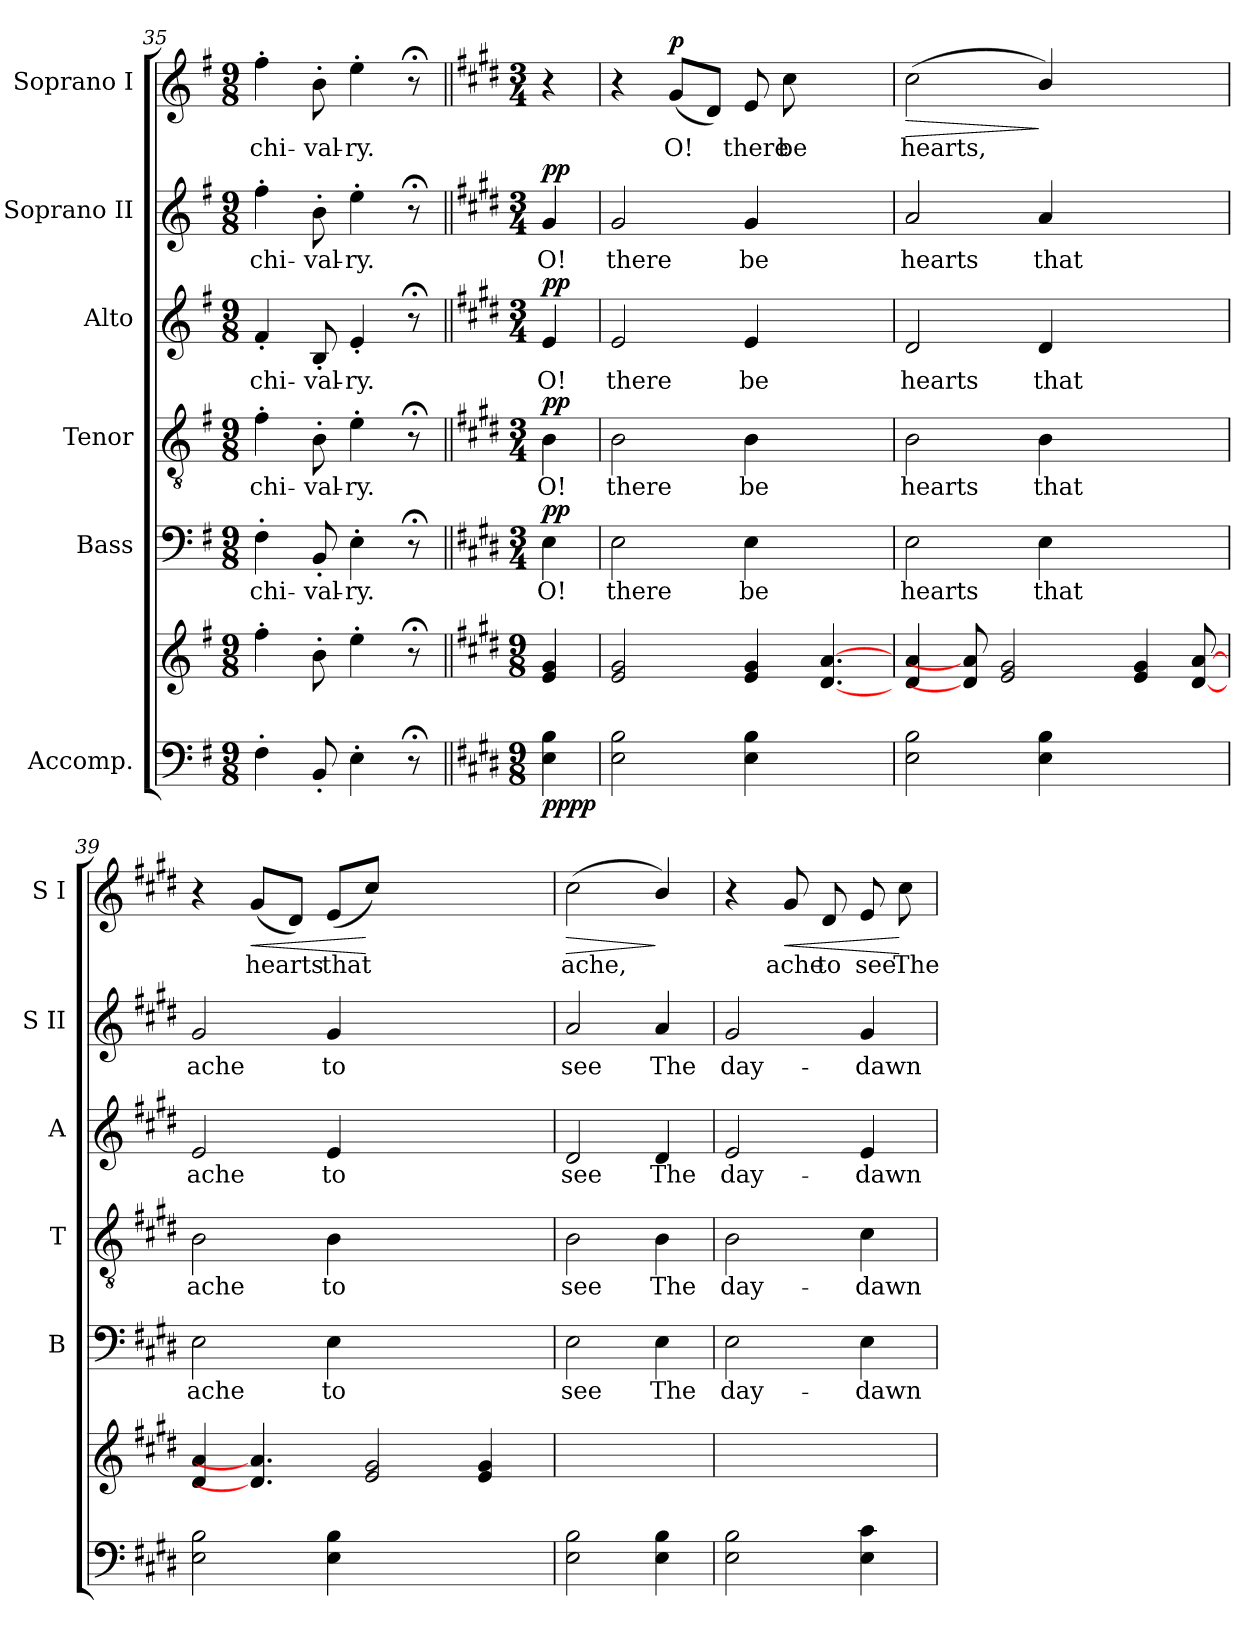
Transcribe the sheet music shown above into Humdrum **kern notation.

**kern	**kern	**dynam	**kern	**text	**dynam	**kern	**text	**dynam	**kern	**text	**dynam	**kern	**text	**dynam	**kern	**text	**dynam
*part6	*part6	*part6	*part5	*part5	*part5	*part4	*part4	*part4	*part3	*part3	*part3	*part2	*part2	*part2	*part1	*part1	*part1
*staff7	*staff6	*staff6/7	*staff5	*staff5	*staff5	*staff4	*staff4	*staff4	*staff3	*staff3	*staff3	*staff2	*staff2	*staff2	*staff1	*staff1	*staff1
*I"Accomp.	*	*	*I"Bass	*	*	*I"Tenor	*	*	*I"Alto	*	*	*I"Soprano II	*	*	*I"Soprano I	*	*
*	*	*	*I'B	*	*	*I'T	*	*	*I'A	*	*	*I'S II	*	*	*I'S I	*	*
!!LO:LB:g=z
*clefF4	*clefG2	*	*clefF4	*	*	*clefGv2	*	*	*clefG2	*	*	*clefG2	*	*	*clefG2	*	*
*k[f#]	*k[f#]	*	*k[f#]	*	*	*k[f#]	*	*	*k[f#]	*	*	*k[f#]	*	*	*k[f#]	*	*
*G:	*G:	*	*G:	*	*	*G:	*	*	*G:	*	*	*G:	*	*	*G:	*	*
*M9/8	*M9/8	*	*M9/8	*	*	*M9/8	*	*	*M9/8	*	*	*M9/8	*	*	*M9/8	*	*
=35	=35	=35	=35	=35	=35	=35	=35	=35	=35	=35	=35	=35	=35	=35	=35	=35	=35
!	!	!	!	!LO:LY:b	!	!	!LO:LY:b	!	!	!LO:LY:b	!	!	!LO:LY:b	!	!	!LO:LY:b	!
4F#'	4ff#'	.	4F#'	chi-	.	4f#'	chi-	.	4f#'	chi-	.	4ff#'	chi-	.	4ff#'	chi-	.
!	!	!	!	!LO:LY:b	!	!	!LO:LY:b	!	!	!LO:LY:b	!	!	!LO:LY:b	!	!	!LO:LY:b	!
8BB'	8b'	.	8BB'	-val-	.	8B'	-val-	.	8B'	-val-	.	8b'	-val-	.	8b'	-val-	.
!	!	!	!	!LO:LY:b	!	!	!LO:LY:b	!	!	!LO:LY:b	!	!	!LO:LY:b	!	!	!LO:LY:b	!
4E'	4ee'	.	4E'	-ry.	.	4e'	-ry.	.	4e'	-ry.	.	4ee'	-ry.	.	4ee'	-ry.	.
8r;<	8r;<	.	8r;<	.	.	8r;<	.	.	8r;<	.	.	8r;<	.	.	8r;<	.	.
=36||	=36||	=36||	=36||	=36||	=36||	=36||	=36||	=36||	=36||	=36||	=36||	=36||	=36||	=36||	=36||	=36||	=36||
*k[f#c#g#d#]	*k[f#c#g#d#]	*	*k[f#c#g#d#]	*	*	*k[f#c#g#d#]	*	*	*k[f#c#g#d#]	*	*	*k[f#c#g#d#]	*	*	*k[f#c#g#d#]	*	*
*E:	*E:	*	*E:	*	*	*E:	*	*	*E:	*	*	*E:	*	*	*E:	*	*
*M9/8	*M9/8	*	*M3/4	*	*	*M3/4	*	*	*M3/4	*	*	*M3/4	*	*	*M3/4	*	*
!	!	!LO:DY:b=2	!	!LO:LY:b	!	!	!LO:LY:b	!	!	!LO:LY:b	!	!	!LO:LY:b	!	!	!	!
!	!	!LO:DY:n=1:b	!	!	!LO:DY:b	!	!	!LO:DY:b	!	!	!LO:DY:b	!	!	!LO:DY:b	!	!	!
4E 4B	4e 4g#	pp pp	4E	O!	pp	4B	O!	pp	4e	O!	pp	4g#	O!	pp	4r	.	.
=37	=37	=37	=37	=37	=37	=37	=37	=37	=37	=37	=37	=37	=37	=37	=37	=37	=37
!	!	!	!	!LO:LY:b	!	!	!LO:LY:b	!	!	!LO:LY:b	!	!	!LO:LY:b	!	!	!	!
2E 2B	2e 2g#	.	2E	there	.	2B	there	.	2e	there	.	2g#	there	.	4r	.	.
!	!	!	!	!	!	!	!	!	!	!	!	!	!	!	!	!LO:LY:b	!LO:DY:b
.	.	.	.	.	.	.	.	.	.	.	.	.	.	.	(8g#L	O!	p
.	.	.	.	.	.	.	.	.	.	.	.	.	.	.	8d#J)	.	.
!	!	!	!	!LO:LY:b	!	!	!LO:LY:b	!	!	!LO:LY:b	!	!	!LO:LY:b	!	!	!LO:LY:b	!
4E 4B	4e 4g#	.	4E	be	.	4B	be	.	4e	be	.	4g#	be	.	8e	there	.
!	!	!	!	!	!	!	!	!	!	!	!	!	!	!	!	!LO:LY:b	!
.	.	.	.	.	.	.	.	.	.	.	.	.	.	.	8cc#	be	.
4.ryy	[4.d# [4.a	.	4.ryy	.	.	4.ryy	.	.	4.ryy	.	.	4.ryy	.	.	4.ryy	.	.
=38	=38	=38	=38	=38	=38	=38	=38	=38	=38	=38	=38	=38	=38	=38	=38	=38	=38
!	!	!	!	!LO:LY:b	!	!	!LO:LY:b	!	!	!LO:LY:b	!	!	!LO:LY:b	!	!	!LO:LY:b	!LO:HP:b
2E 2B	4d# 4a	.	2E	hearts	.	2B	hearts	.	2d#	hearts	.	2a	hearts	.	(<2cc#	hearts,	>
.	8d#] 8a]	.	.	.	.	.	.	.	.	.	.	.	.	.	.	.	.
.	2e 2g#	.	.	.	.	.	.	.	.	.	.	.	.	.	.	.	.
!	!	!	!	!LO:LY:b	!	!	!LO:LY:b	!	!	!LO:LY:b	!	!	!LO:LY:b	!	!	!	!
4E 4B	.	.	4E	that	.	4B	that	.	4d#	that	.	4a	that	.	4b/)	.	]
2ryy	.	.	2ryy	.	.	2ryy	.	.	2ryy	.	.	2ryy	.	.	2ryy	.	.
.	4e 4g#	.	.	.	.	.	.	.	.	.	.	.	.	.	.	.	.
.	[8d# [8a	.	.	.	.	.	.	.	.	.	.	.	.	.	.	.	.
=39	=39	=39	=39	=39	=39	=39	=39	=39	=39	=39	=39	=39	=39	=39	=39	=39	=39
!	!	!	!	!LO:LY:b	!	!	!LO:LY:b	!	!	!LO:LY:b	!	!	!LO:LY:b	!	!	!	!
2E 2B	4d# 4a	.	2E	ache	.	2B	ache	.	2e	ache	.	2g#	ache	.	4r	.	.
!	!	!	!	!	!	!	!	!	!	!	!	!	!	!	!	!LO:LY:b	!LO:HP:b
.	4.d#] 4.a]	.	.	.	.	.	.	.	.	.	.	.	.	.	(<8g#L	hearts	<
.	.	.	.	.	.	.	.	.	.	.	.	.	.	.	8d#J)	.	.
!	!	!	!	!LO:LY:b	!	!	!LO:LY:b	!	!	!LO:LY:b	!	!	!LO:LY:b	!	!	!LO:LY:b	!
4E 4B	.	.	4E	to	.	4B	to	.	4e	to	.	4g#	to	.	(8eL	that	.
.	2e 2g#	.	.	.	.	.	.	.	.	.	.	.	.	.	8cc#J)	.	[
2ryy	.	.	2ryy	.	.	2ryy	.	.	2ryy	.	.	2ryy	.	.	2ryy	.	.
.	4e 4g#	.	.	.	.	.	.	.	.	.	.	.	.	.	.	.	.
8ryy	.	.	8ryy	.	.	8ryy	.	.	8ryy	.	.	8ryy	.	.	8ryy	.	.
=40	=40	=40	=40	=40	=40	=40	=40	=40	=40	=40	=40	=40	=40	=40	=40	=40	=40
!	!	!	!	!LO:LY:b	!	!	!LO:LY:b	!	!	!LO:LY:b	!	!	!LO:LY:b	!	!	!LO:LY:b	!LO:HP:b
2E 2B	2.ryy	.	2E	see	.	2B	see	.	2d#	see	.	2a	see	.	(<2cc#	ache,	>
!	!	!	!	!LO:LY:b	!	!	!LO:LY:b	!	!	!LO:LY:b	!	!	!LO:LY:b	!	!	!	!
4E 4B	.	.	4E	The	.	4B	The	.	4d#	The	.	4a	The	.	4b/)	.	]
=41	=41	=41	=41	=41	=41	=41	=41	=41	=41	=41	=41	=41	=41	=41	=41	=41	=41
!	!	!	!	!LO:LY:b	!	!	!LO:LY:b	!	!	!LO:LY:b	!	!	!LO:LY:b	!	!	!	!
2E 2B	2.ryy	.	2E	day-	.	2B	day-	.	2e	day-	.	2g#	day-	.	4r	.	.
!	!	!	!	!	!	!	!	!	!	!	!	!	!	!	!	!LO:LY:b	!LO:HP:b
.	.	.	.	.	.	.	.	.	.	.	.	.	.	.	8g#	ache	<
!	!	!	!	!	!	!	!	!	!	!	!	!	!	!	!	!LO:LY:b	!
.	.	.	.	.	.	.	.	.	.	.	.	.	.	.	8d#	to	.
!	!	!	!	!LO:LY:b	!	!	!LO:LY:b	!	!	!LO:LY:b	!	!	!LO:LY:b	!	!	!LO:LY:b	!
4E 4c#	.	.	4E	-dawn	.	4c#	-dawn	.	4e	-dawn	.	4g#	-dawn	.	8e	see	.
!	!	!	!	!	!	!	!	!	!	!	!	!	!	!	!	!LO:LY:b	!
.	.	.	.	.	.	.	.	.	.	.	.	.	.	.	8cc#	The	[
=	=	=	=	=	=	=	=	=	=	=	=	=	=	=	=	=	=
*-	*-	*-	*-	*-	*-	*-	*-	*-	*-	*-	*-	*-	*-	*-	*-	*-	*-
